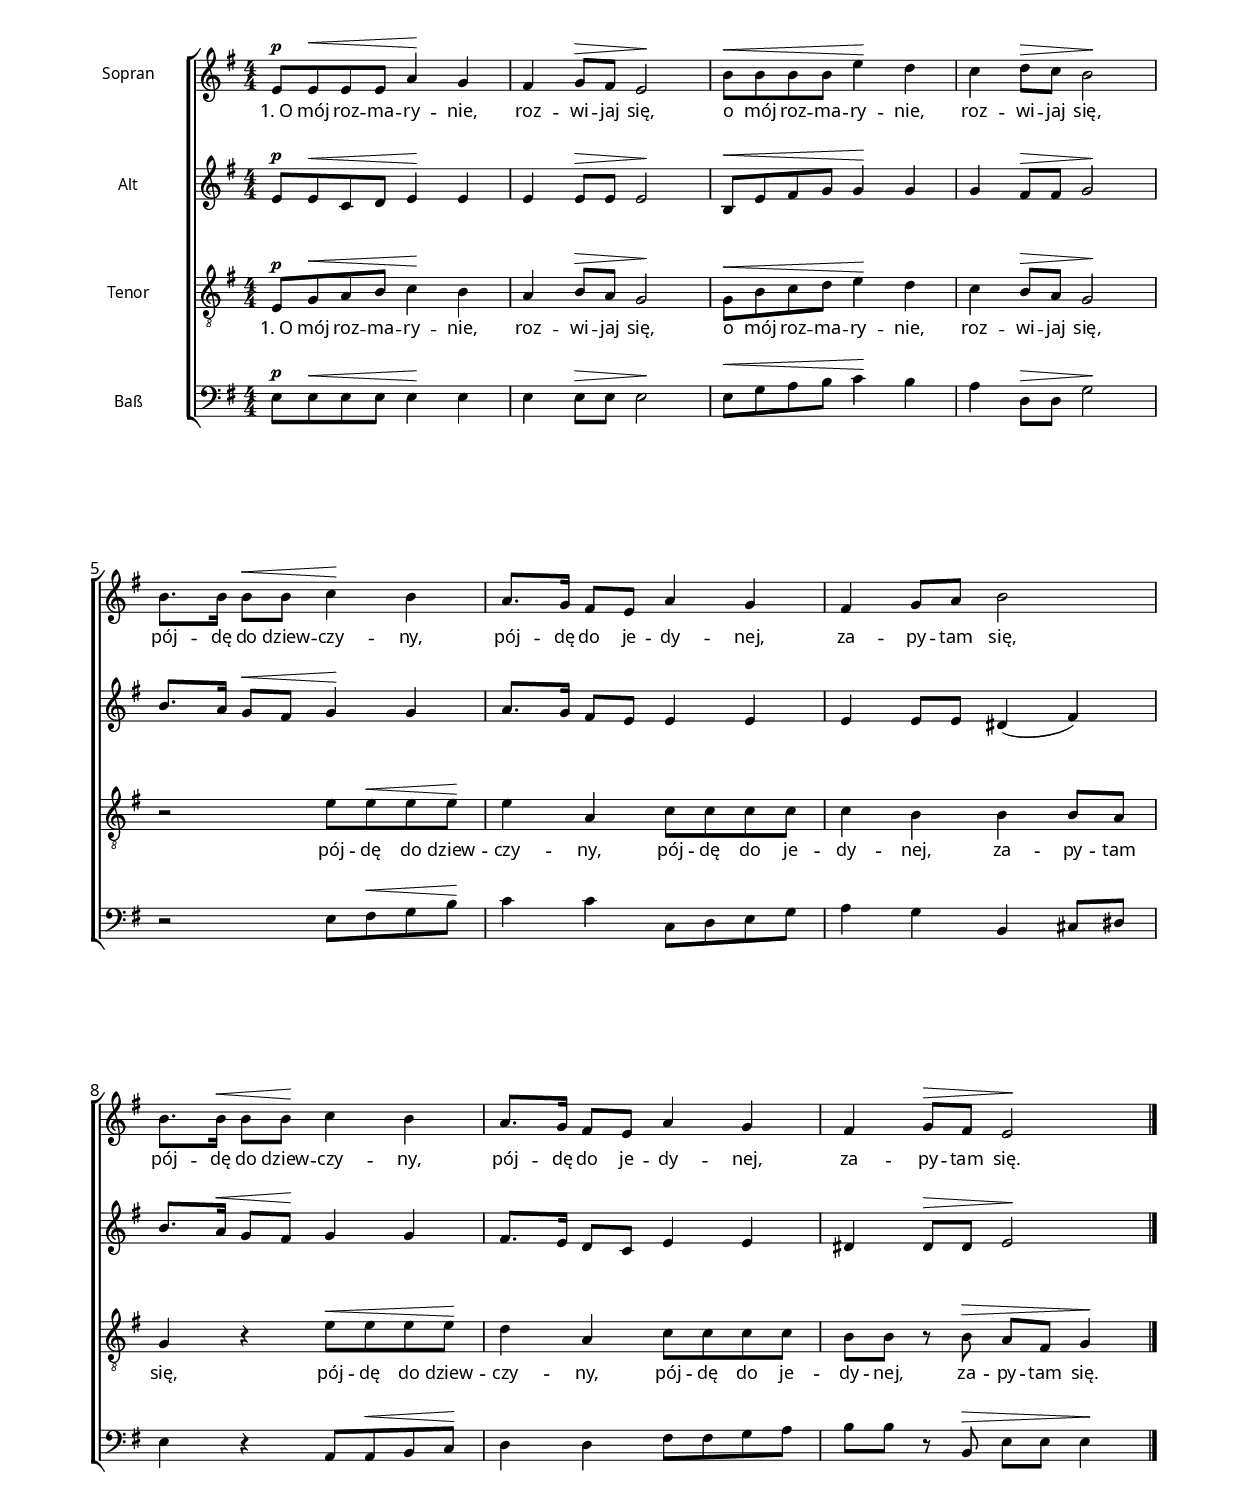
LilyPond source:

\version "2.18.0"

\include "../common.ly"

\header {
%  title = "O mój rozmarynie"
}

\paper {
print-page-number = ##f
ragged-last-bottom = ##f
}

\layout {
%  ragged-last = ##t
}

sopNotes = \relative c' {

e8\p e\< e e a4\! g
fis g8\> fis e2\!

b'8\< b b b e4\! d
c d8\> c b2\! \break

b8. b16 b8\< b c4\! b
a8. g16 fis8 e a4 g
fis g8 a b2 \break

b8. b16\< b8 b\! c4 b 
a8. g16 fis8 e a4 g
fis g8\> fis e2\!


\bar "|."

}

altNotes = \relative c' {

e8\p e\< c d e4\! e
e e8\> e e2\!

b8\< e fis g g4\! g
g fis8\> fis g2\!

b8. a16 g8\< fis g4\! g
a8. g16 fis8 e e4 e
e e8 e dis4( fis)

b8. a16\< g8 fis\! g4 g
fis8. e16 d8 c e4 e
dis dis8\> dis e2\!

}

tenNotes = \relative c {
e8\p g\< a b c4\! b
a b8\> a g2\!

g8\< b c d e4\! d 
c b8\> a g2\!

r2 e'8 e\< e e\!
e4 a, c8 c c c 
c4 b b b8 a g4

r4 e'8\< e e e\!
d4 a c8 c c c
b b r b\> a fis g4\!
}

basNotes = \relative c {
e8\p e\< e e e4\! e
e e8\> e e2\!

e8\< g a b c4\! b
a d,8\> d g2\!

r2 e8 fis\< g b\!
c4 c c,8 d e g 
a4 g b, cis8 dis e4

r a,8 a\< b c\!
d4 d fis8 fis g a 
b b r b,\> e e e4\!
}

lyricsS = \lyricmode {
"1. O" mój roz -- ma -- ry -- nie, roz -- wi -- jaj się,
o mój roz -- ma -- ry -- nie, roz -- wi -- jaj się,
pój -- dę do dziew -- czy -- ny,
pój -- dę do je -- dy -- nej,
za -- py -- tam się,
pój -- dę do dziew -- czy -- ny,
pój -- dę do je -- dy -- nej,
za -- py -- tam się.
}

lyricsA = \lyricmode {
}

lyricsT = \lyricmode {
    o
}

lyricsB = \lyricmode {
}

\score {
  <<
    \new ChoirStaff <<
      \new Voice = Sop { 
        \set Staff.instrumentName = "Sopran"
        \key g \major
        \sopNotes }
        \new Lyrics \lyricsto "Sop" \lyricsS
      \new Voice = Alt {
        \set Staff.instrumentName = "Alt"
        \key g \major
        \altNotes }
        \new Lyrics \lyricsto "Alt" \lyricsA
      \new Voice = Ten {
        \set Staff.instrumentName = "Tenor"
        \clef "treble_8"
        \key g \major
        \tenNotes }
        \new Lyrics \lyricsto "Ten" \lyricsS
      \new Voice = Bas {
        \set Staff.instrumentName = "Baß"
        \clef bass
        \key g \major
        \basNotes }
        \new Lyrics \lyricsto "Bas" \lyricsB
    >>
  >>

  \layout { }
  %\midi { }

}
